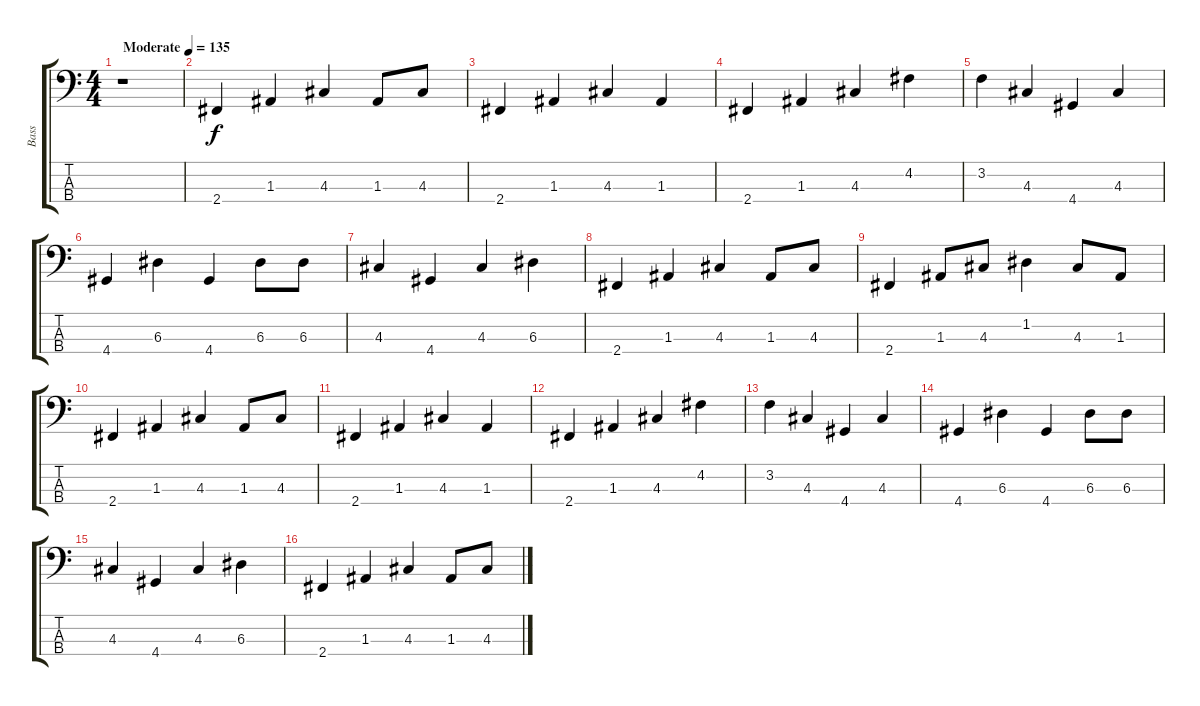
\track ("Bass" "Bass") {instrument electricbassfinger}
\staff {score tabs}
\tuning (G2 D2 A1 E1) {hide}
\ts (4 4)
\tempo (135 "Moderate")
\clef f4
\ks c
r.1{dy f instrument electricbassfinger} |
2.4.4 1.3.4 4.3.4 1.3.8 4.3.8 |
2.4.4 1.3.4 4.3.4 1.3.4 |
2.4.4 1.3.4 4.3.4 4.2.4 |
3.2.4 4.3.4 4.4.4 4.3.4 |
4.4.4 6.3.4 4.4.4 6.3.8 6.3.8 |
4.3.4 4.4.4 4.3.4 6.3.4 |
2.4.4 1.3.4 4.3.4 1.3.8 4.3.8 |
2.4.4 1.3.8 4.3.8 1.2.4 4.3.8 1.3.8 |
2.4.4 1.3.4 4.3.4 1.3.8 4.3.8 |
2.4.4 1.3.4 4.3.4 1.3.4 |
2.4.4 1.3.4 4.3.4 4.2.4 |
3.2.4 4.3.4 4.4.4 4.3.4 |
4.4.4 6.3.4 4.4.4 6.3.8 6.3.8 |
4.3.4 4.4.4 4.3.4 6.3.4 |
2.4.4 1.3.4 4.3.4 1.3.8 4.3.8
